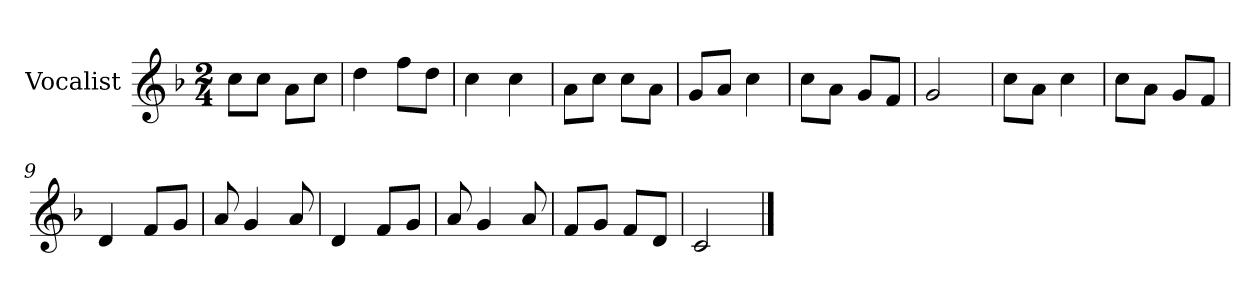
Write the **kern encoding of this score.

**kern
*part1
*staff1
*I"Vocalist
*k[b-]
*F:
*M2/4
=
8ccL
8ccJ
8aL
8ccJ
=1
4dd
8ffL
8ddJ
=2
4cc
4cc
=3
8aL
8ccJ
8ccL
8aJ
=4
8gL
8aJ
4cc
=5
8ccL
8aJ
8gL
8fJ
=6
2g
=7
8ccL
8aJ
4cc
=8
8ccL
8aJ
8gL
8fJ
=9
4d
8fL
8gJ
=10
8a
4g
8a
=11
4d
8fL
8gJ
=12
8a
4g
8a
=13
8fL
8gJ
8fL
8dJ
=14
2c
==
*-
